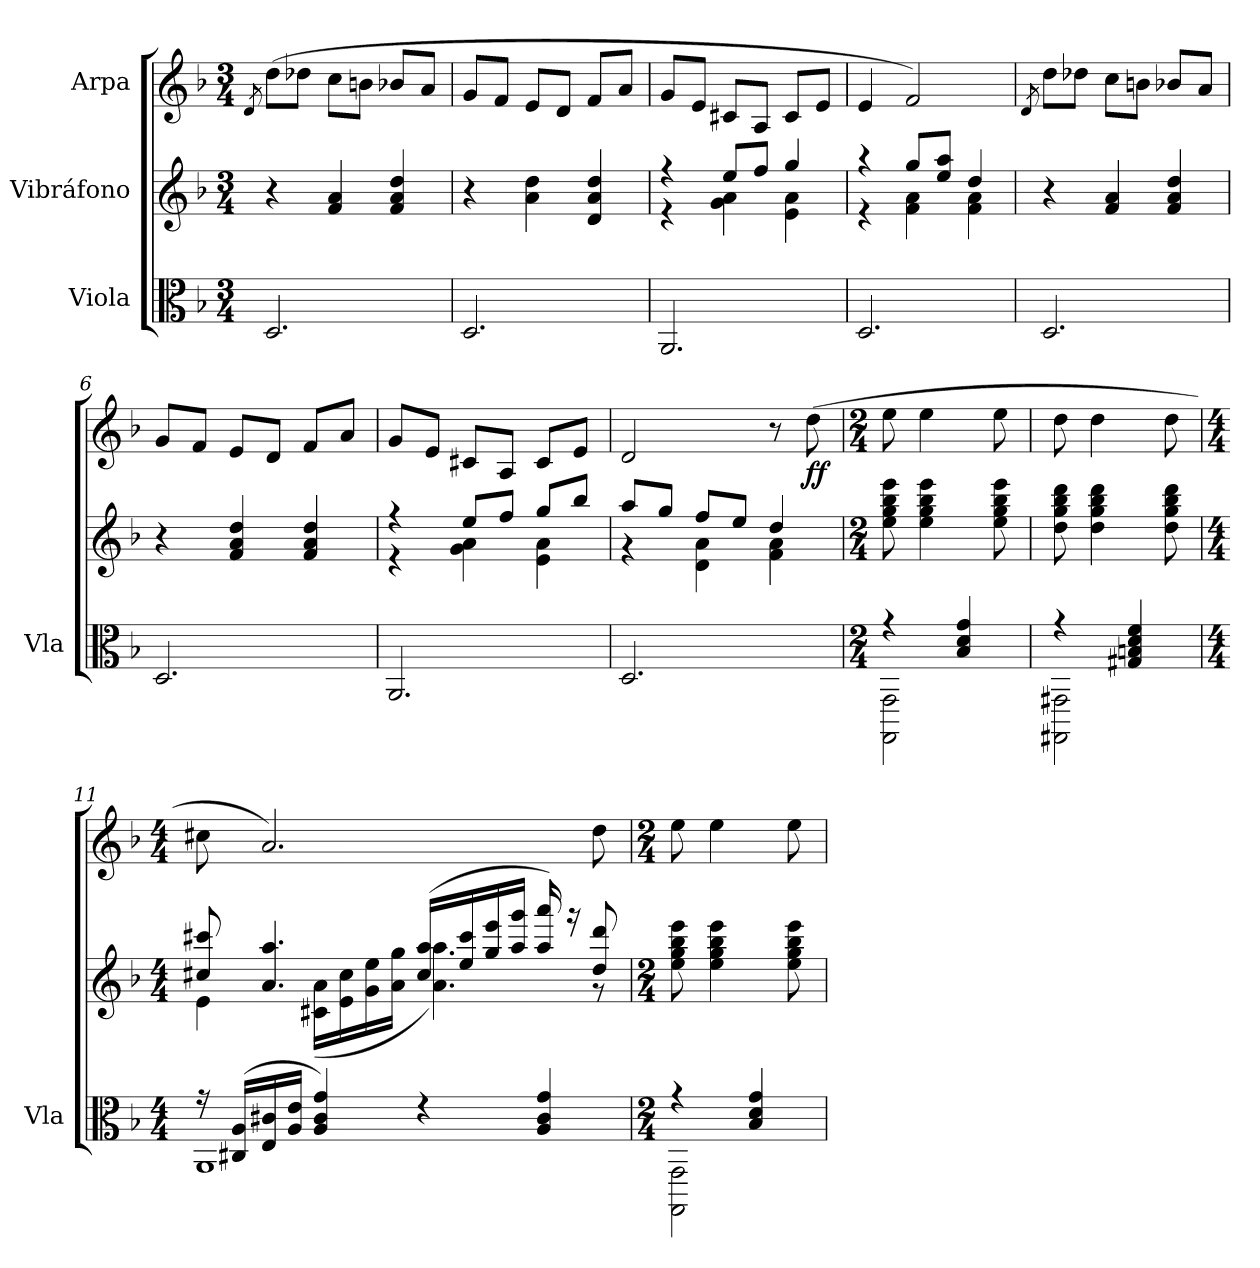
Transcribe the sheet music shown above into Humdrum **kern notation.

**kern	**kern	**kern	**dynam
*part3	*part2	*part1	*part1
*staff3	*staff2	*staff1	*staff1
*I"Viola	*I"Vibráfono	*I"Arpa	*
*I'Vla	*	*	*
*clefC3	*clefG2	*clefG2	*
*k[b-]	*k[b-]	*k[b-]	*
*M3/4	*M3/4	*M3/4	*
=1	=1	=1	=1
.	.	8qd/	.
2.D/	4r	(>8dd\L	.
.	.	8dd-X\J	.
.	4f/ 4a/	8cc\L	.
.	.	8bn\J	.
.	4f/ 4a/ 4dd/	8b-X/L	.
.	.	8a/J	.
=2	=2	=2	=2
2.D/	4r	8g/L	.
.	.	8f/J	.
.	4a\ 4dd\	8e/L	.
.	.	8d/J	.
.	4d/ 4a/ 4dd/	8f/L	.
.	.	8a/J	.
=3	=3	=3	=3
*	*^	*	*
2.AA/	4r	4r	8g/L	.
.	.	.	8e/J	.
.	8ee/L	4g\ 4a\	8c#X/L	.
.	8ff/J	.	8A/J	.
.	4gg/	4e\ 4a\	8c#/L	.
.	.	.	8e/J	.
=4	=4	=4	=4	=4
2.D/	4r	4r	4e/	.
.	8gg/L	4f\ 4a\	2f/)	.
.	8ee/ 8aa/J	.	.	.
.	4dd/	4f\ 4a\	.	.
*	*v	*v	*	*
=5	=5	=5	=5
.	.	8qd/	.
2.D/	4r	8dd\L	.
.	.	8dd-X\J	.
.	4f/ 4a/	8cc\L	.
.	.	8bn\J	.
.	4f/ 4a/ 4dd/	8b-X/L	.
.	.	8a/J	.
!!LO:LB:g=z
=6	=6	=6	=6
2.D/	4r	8g/L	.
.	.	8f/J	.
.	4f/ 4a/ 4dd/	8e/L	.
.	.	8d/J	.
.	4f/ 4a/ 4dd/	8f/L	.
.	.	8a/J	.
=7	=7	=7	=7
*	*^	*	*
2.AA/	4r	4r	8g/L	.
.	.	.	8e/J	.
.	8ee/L	4g\ 4a\	8c#X/L	.
.	8ff/J	.	8A/J	.
.	8gg/L	4e\ 4a\	8c#/L	.
.	8bb-/J	.	8e/J	.
=8	=8	=8	=8	=8
2.D/	8aa/L	4r	2d/	.
.	8gg/J	.	.	.
.	8ff/L	4d\ 4a\	.	.
.	8ee/J	.	.	.
.	4dd/	4f\ 4a\	8r	.
!	!	!	!	!LO:DY:b
.	.	.	(>8dd\	ff
*	*v	*v	*	*
=9	=9	=9	=9
*M2/4	*M2/4	*M2/4	*
*^	*	*	*
4r	2GGG\ 2GG\	8ee\ 8gg\ 8bb-\ 8eee\	8ee\	.
.	.	4ee\ 4gg\ 4bb-\ 4eee\	4ee\	.
4B-/ 4d/ 4g/	.	.	.	.
.	.	8ee\ 8gg\ 8bb-\ 8eee\	8ee\	.
!!LO:LB:g=z
=10	=10	=10	=10	=10
4r	2GGG#X\ 2GG#X\	8dd\ 8gg\ 8bb-\ 8ddd\	8dd\	.
.	.	4dd\ 4gg\ 4bb-\ 4ddd\	4dd\	.
4G#X/ 4Bn/ 4d/ 4f/	.	.	.	.
.	.	8dd\ 8gg\ 8bb-\ 8ddd\	8dd\	.
=11	=11	=11	=11	=11
*M4/4	*	*M4/4	*M4/4	*
*	*	*^	*	*
16r	1AA	8cc#X/ 8ccc#X/	4e\	8cc#X\	.
(>16C#X/ 16A/LL	.	.	.	.	.
16E/ 16c#X/	.	4.a/ 4.aa/	.	2.a/)	.
16A/ 16e/JJ	.	.	.	.	.
4A/ 4c#/ 4g/)	.	.	(<16c#X\ 16a\LL	.	.
.	.	.	16e\ 16cc#\	.	.
.	.	.	16g\ 16ee\	.	.
.	.	.	16a\ 16gg\JJ	.	.
4r	.	(>16cc#/ 16aa/LL	4.a\ 4.aa\)	.	.
.	.	16ee/ 16ccc#/	.	.	.
.	.	16gg/ 16eee/	.	.	.
.	.	16aa/ 16ggg/JJ	.	.	.
4A/ 4c#/ 4g/	.	16aa/ 16aaa/)	.	.	.
.	.	16r	.	.	.
.	.	8dd/ 8ddd/	8r	8dd\	.
*	*	*v	*v	*	*
=12	=12	=12	=12	=12
*M2/4	*	*M2/4	*M2/4	*
4r	2GGG\ 2GG\	8ee\ 8gg\ 8bb-\ 8eee\	8ee\	.
.	.	4ee\ 4gg\ 4bb-\ 4eee\	4ee\	.
4B-/ 4d/ 4g/	.	.	.	.
.	.	8ee\ 8gg\ 8bb-\ 8eee\	8ee\	.
*v	*v	*	*	*
=	=	=	=
*-	*-	*-	*-
